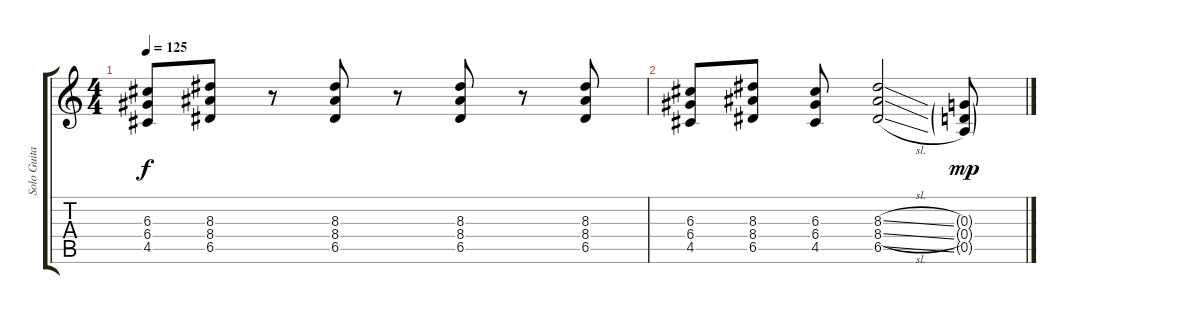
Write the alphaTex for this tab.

\track ("Solo Guitar" "Solo Guita") {instrument distortionguitar}
\staff {score tabs}
\tuning (E4 B3 G3 D3 A2 E2) {hide}
\ts (4 4)
\tempo 125
\clef g2
\ks c
(6.3 6.4 4.5).8{dy f} (8.3 8.4 6.5).8 r.8 (8.3 8.4 6.5).8 r.8 (8.3 8.4 6.5).8 r.8 (8.3 8.4 6.5).8 |
(6.3 6.4 4.5).8 (8.3 8.4 6.5).8 (6.3 6.4 4.5).8 (8.3{sl} 8.4{sl} 6.5{sl}).2 (0.3{g} 0.4{g} 0.5{g}).8{dy mp}
